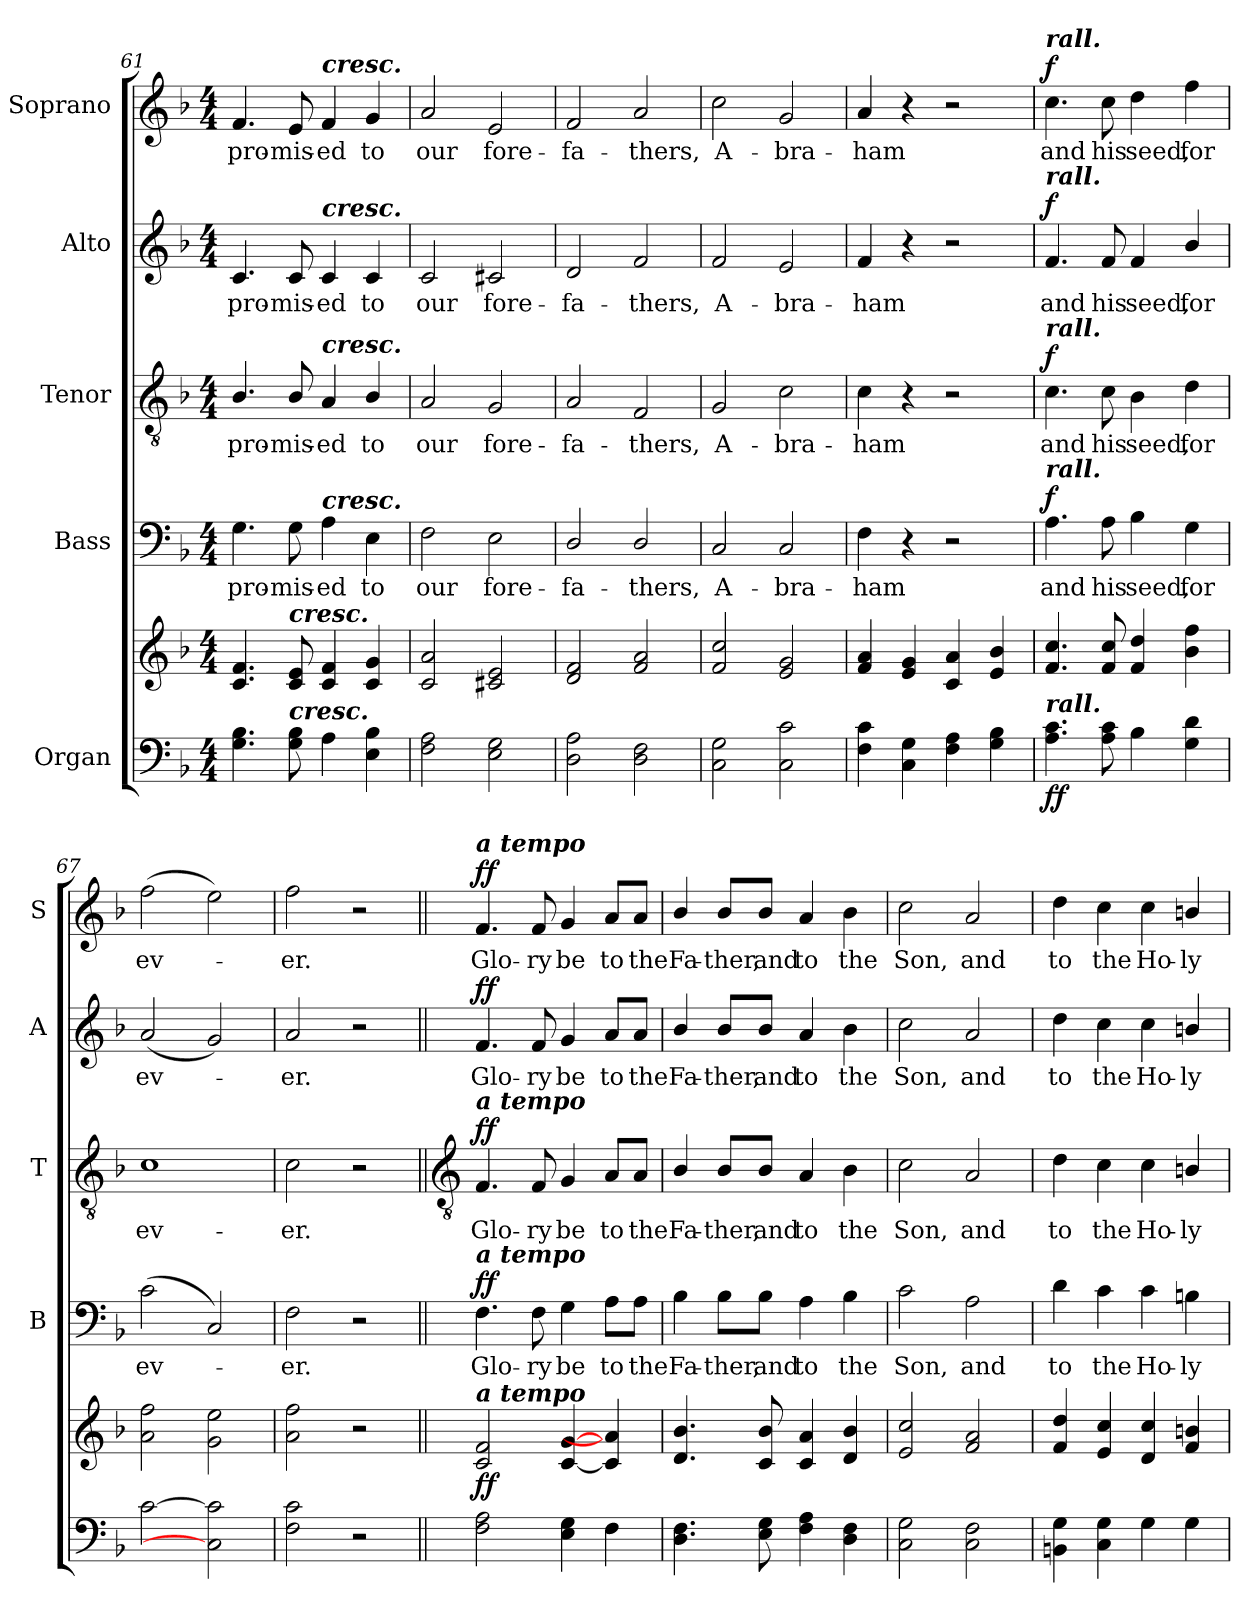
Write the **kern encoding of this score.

**kern	**kern	**dynam	**kern	**text	**dynam	**kern	**text	**dynam	**kern	**text	**dynam	**kern	**text	**dynam
*part5	*part5	*part5	*part4	*part4	*part4	*part3	*part3	*part3	*part2	*part2	*part2	*part1	*part1	*part1
*staff6	*staff5	*staff5/6	*staff4	*staff4	*staff4	*staff3	*staff3	*staff3	*staff2	*staff2	*staff2	*staff1	*staff1	*staff1
*I"Organ	*	*	*I"Bass	*	*	*I"Tenor	*	*	*I"Alto	*	*	*I"Soprano	*	*
*	*	*	*I'B	*	*	*I'T	*	*	*I'A	*	*	*I'S	*	*
!!LO:LB:g=z
*clefF4	*clefG2	*	*clefF4	*	*	*clefGv2	*	*	*clefG2	*	*	*clefG2	*	*
*k[b-]	*k[b-]	*	*k[b-]	*	*	*k[b-]	*	*	*k[b-]	*	*	*k[b-]	*	*
*F:	*F:	*	*F:	*	*	*F:	*	*	*F:	*	*	*F:	*	*
*M4/4	*M4/4	*	*M4/4	*	*	*M4/4	*	*	*M4/4	*	*	*M4/4	*	*
=61	=61	=61	=61	=61	=61	=61	=61	=61	=61	=61	=61	=61	=61	=61
!	!	!	!	!LO:LY:b	!	!	!LO:LY:b	!	!	!LO:LY:b	!	!	!LO:LY:b	!
4.G 4.B-	4.c 4.f	.	4.G	pro-	.	4.B-/	pro-	.	4.c	pro-	.	4.f	pro-	.
!	!LO:TX:a:Bi:t=cresc.	!	!	!	!	!	!	!	!	!	!	!	!	!
!LO:TX:a:Bi:t=cresc.	!	!	!	!	!	!	!	!	!	!	!	!	!	!
!	!	!	!	!LO:LY:b	!	!	!LO:LY:b	!	!	!LO:LY:b	!	!	!LO:LY:b	!
8G 8B-	8c 8e	.	8G	-mis-	.	8B-/	-mis-	.	8c	-mis-	.	8e	-mis-	.
!	!	!	!	!	!	!	!	!	!	!	!	!LO:TX:a:Bi:t=cresc.	!	!
!	!	!	!	!	!	!	!	!	!LO:TX:a:Bi:t=cresc.	!	!	!	!	!
!	!	!	!	!	!	!LO:TX:a:Bi:t=cresc.	!	!	!	!	!	!	!	!
!	!	!	!LO:TX:a:Bi:t=cresc.	!	!	!	!	!	!	!	!	!	!	!
!	!	!	!	!LO:LY:b	!	!	!LO:LY:b	!	!	!LO:LY:b	!	!	!LO:LY:b	!
4A	4c 4f	.	4A	-ed	.	4A	-ed	.	4c	-ed	.	4f	-ed	.
!	!	!	!	!LO:LY:b	!	!	!LO:LY:b	!	!	!LO:LY:b	!	!	!LO:LY:b	!
4E 4B-	4c 4g	.	4E	to	.	4B-/	to	.	4c	to	.	4g	to	.
=62	=62	=62	=62	=62	=62	=62	=62	=62	=62	=62	=62	=62	=62	=62
!	!	!	!	!LO:LY:b	!	!	!LO:LY:b	!	!	!LO:LY:b	!	!	!LO:LY:b	!
2F 2A	2c 2a	.	2F	our	.	2A	our	.	2c	our	.	2a	our	.
!	!	!	!	!LO:LY:b	!	!	!LO:LY:b	!	!	!LO:LY:b	!	!	!LO:LY:b	!
2E 2G	2c#X 2e	.	2E	fore-	.	2G	fore-	.	2c#X	fore-	.	2e	fore-	.
=63	=63	=63	=63	=63	=63	=63	=63	=63	=63	=63	=63	=63	=63	=63
!	!	!	!	!LO:LY:b	!	!	!LO:LY:b	!	!	!LO:LY:b	!	!	!LO:LY:b	!
2D 2A	2d 2f	.	2D/	-fa-	.	2A	-fa-	.	2d	-fa-	.	2f	-fa-	.
!	!	!	!	!LO:LY:b	!	!	!LO:LY:b	!	!	!LO:LY:b	!	!	!LO:LY:b	!
2D 2F	2f 2a	.	2D/	-thers,	.	2F	-thers,	.	2f	-thers,	.	2a	-thers,	.
=64	=64	=64	=64	=64	=64	=64	=64	=64	=64	=64	=64	=64	=64	=64
!	!	!	!	!LO:LY:b	!	!	!LO:LY:b	!	!	!LO:LY:b	!	!	!LO:LY:b	!
2C\ 2G\	2f 2cc	.	2C	A-	.	2G	A-	.	2f	A-	.	2cc	A-	.
!	!	!	!	!LO:LY:b	!	!	!LO:LY:b	!	!	!LO:LY:b	!	!	!LO:LY:b	!
2C\ 2c\	2e 2g	.	2C	-bra-	.	2c	-bra-	.	2e	-bra-	.	2g	-bra-	.
=65	=65	=65	=65	=65	=65	=65	=65	=65	=65	=65	=65	=65	=65	=65
!	!	!	!	!LO:LY:b	!	!	!LO:LY:b	!	!	!LO:LY:b	!	!	!LO:LY:b	!
4F 4c	4f 4a	.	4F	-ham	.	4c	-ham	.	4f	-ham	.	4a	-ham	.
4C 4G	4e 4g	.	4r	.	.	4r	.	.	4r	.	.	4r	.	.
4F 4A	4c 4a	.	2r	.	.	2r	.	.	2r	.	.	2r	.	.
4G 4B-	4e 4b-	.	.	.	.	.	.	.	.	.	.	.	.	.
=66	=66	=66	=66	=66	=66	=66	=66	=66	=66	=66	=66	=66	=66	=66
!	!	!	!	!	!	!	!	!	!	!	!	!LO:TX:a:Bi:t=rall.	!	!
!	!	!	!	!	!	!	!	!	!LO:TX:a:Bi:t=rall.	!	!	!	!	!
!	!	!	!	!	!	!LO:TX:a:Bi:t=rall.	!	!	!	!	!	!	!	!
!	!	!	!LO:TX:a:Bi:t=rall.	!	!	!	!	!	!	!	!	!	!	!
!LO:TX:a:Bi:t=rall.	!	!	!	!	!	!	!	!	!	!	!	!	!	!
!	!	!LO:DY:b=2	!	!LO:LY:b	!	!	!LO:LY:b	!	!	!LO:LY:b	!	!	!LO:LY:b	!
!	!	!LO:DY:n=1:b	!	!	!LO:DY:b	!	!	!LO:DY:b	!	!	!LO:DY:b	!	!	!LO:DY:b
4.A 4.c	4.f 4.cc	f f	4.A	and	f	4.c	and	f	4.f	and	f	4.cc	and	f
!	!	!	!	!LO:LY:b	!	!	!LO:LY:b	!	!	!LO:LY:b	!	!	!LO:LY:b	!
8A 8c	8f 8cc	.	8A	his	.	8c	his	.	8f	his	.	8cc	his	.
!	!	!	!	!LO:LY:b	!	!	!LO:LY:b	!	!	!LO:LY:b	!	!	!LO:LY:b	!
4B-	4f 4dd	.	4B-	seed,	.	4B-	seed,	.	4f	seed,	.	4dd	seed,	.
!	!	!	!	!LO:LY:b	!	!	!LO:LY:b	!	!	!LO:LY:b	!	!	!LO:LY:b	!
4G 4d	4b-\ 4ff\	.	4G	for	.	4d	for	.	4b-/	for	.	4ff	for	.
=67	=67	=67	=67	=67	=67	=67	=67	=67	=67	=67	=67	=67	=67	=67
!	!	!	!	!LO:LY:b	!	!	!LO:LY:b	!	!	!LO:LY:b	!	!	!LO:LY:b	!
[2c	2a\ 2ff\	.	(2c	ev-	.	1c	ev-	.	(<2a	ev-	.	(>2ff	ev-	.
2C] 2c]	2g\ 2ee\	.	2C)	.	.	.	.	.	2g)	.	.	2ee)	.	.
=68	=68	=68	=68	=68	=68	=68	=68	=68	=68	=68	=68	=68	=68	=68
!	!	!	!	!LO:LY:b	!	!	!LO:LY:b	!	!	!LO:LY:b	!	!	!LO:LY:b	!
2F 2c	2a\ 2ff\	.	2F	er.	.	2c	-er.	.	2a	er.	.	2ff	er.	.
2r	2r	.	2r	.	.	2r	.	.	2r	.	.	2r	.	.
!!LO:LB:g=z
=69||	=69||	=69||	=69||	=69||	=69||	=69||	=69||	=69||	=69||	=69||	=69||	=69||	=69||	=69||
*	*	*	*	*	*	*clefGv2	*	*	*	*	*	*	*	*
*^	*	*	*	*	*	*	*	*	*	*	*	*	*	*
!	!	!	!	!	!	!	!	!	!	!	!	!	!LO:TX:a:Bi:t=a tempo	!	!
!	!	!	!	!	!	!	!LO:TX:a:Bi:t=a tempo	!	!	!	!	!	!	!	!
!	!	!	!	!LO:TX:a:Bi:t=a tempo	!	!	!	!	!	!	!	!	!	!	!
!	!	!LO:TX:a:Bi:t=a tempo	!	!	!	!	!	!	!	!	!	!	!	!	!
!	!	!	!LO:DY:b	!	!LO:LY:b	!LO:DY:b	!	!LO:LY:b	!LO:DY:b	!	!LO:LY:b	!LO:DY:b	!	!LO:LY:b	!LO:DY:b
2.ryy	2F 2A	2c/ 2f/	ff	4.F	Glo-	ff	4.F	Glo-	ff	4.f	Glo-	ff	4.f	Glo-	ff
!	!	!	!	!	!LO:LY:b	!	!	!LO:LY:b	!	!	!LO:LY:b	!	!	!LO:LY:b	!
.	.	.	.	8F	-ry	.	8F	-ry	.	8f	-ry	.	8f	-ry	.
!	!	!	!	!	!LO:LY:b	!	!	!LO:LY:b	!	!	!LO:LY:b	!	!	!LO:LY:b	!
.	4E 4G	[4c/ [4g/	.	4G	be	.	4G	be	.	4g	be	.	4g	be	.
!	!	!	!	!	!LO:LY:b	!	!	!LO:LY:b	!	!	!LO:LY:b	!	!	!LO:LY:b	!
4ryy	4F	4c/] 4a/]	.	8A\L	to	.	8A/L	to	.	8a/L	to	.	8a/L	to	.
!	!	!	!	!	!LO:LY:b	!	!	!LO:LY:b	!	!	!LO:LY:b	!	!	!LO:LY:b	!
.	.	.	.	8A\J	the	.	8A/J	the	.	8a/J	the	.	8a/J	the	.
=70	=70	=70	=70	=70	=70	=70	=70	=70	=70	=70	=70	=70	=70	=70	=70
!	!	!	!	!	!LO:LY:b	!	!	!LO:LY:b	!	!	!LO:LY:b	!	!	!LO:LY:b	!
2ryy	4.D\ 4.F\	4.d/ 4.b-/	.	4B-\	Fa-	.	4B-/	Fa-	.	4b-/	Fa-	.	4b-/	Fa-	.
!	!	!	!	!	!LO:LY:b	!	!	!LO:LY:b	!	!	!LO:LY:b	!	!	!LO:LY:b	!
.	.	.	.	8B-\L	-ther,	.	8B-/L	-ther,	.	8b-/L	-ther,	.	8b-/L	-ther,	.
!	!	!	!	!	!LO:LY:b	!	!	!LO:LY:b	!	!	!LO:LY:b	!	!	!LO:LY:b	!
.	8E\ 8G\	8c/ 8b-/	.	8B-\J	and	.	8B-/J	and	.	8b-/J	and	.	8b-/J	and	.
!	!	!	!	!	!LO:LY:b	!	!	!LO:LY:b	!	!	!LO:LY:b	!	!	!LO:LY:b	!
2ryy	4F 4A	4c/ 4a/	.	4A	to	.	4A	to	.	4a	to	.	4a	to	.
!	!	!	!	!	!LO:LY:b	!	!	!LO:LY:b	!	!	!LO:LY:b	!	!	!LO:LY:b	!
.	4D 4F	4d/ 4b-/	.	4B-	the	.	4B-	the	.	4b-	the	.	4b-	the	.
=71	=71	=71	=71	=71	=71	=71	=71	=71	=71	=71	=71	=71	=71	=71	=71
!	!	!	!	!	!LO:LY:b	!	!	!LO:LY:b	!	!	!LO:LY:b	!	!	!LO:LY:b	!
1ryy	2C\ 2G\	2e/ 2cc/	.	2c	Son,	.	2c	Son,	.	2cc	Son,	.	2cc	Son,	.
!	!	!	!	!	!LO:LY:b	!	!	!LO:LY:b	!	!	!LO:LY:b	!	!	!LO:LY:b	!
.	2C\ 2F\	2f/ 2a/	.	2A	and	.	2A	and	.	2a	and	.	2a	and	.
=72	=72	=72	=72	=72	=72	=72	=72	=72	=72	=72	=72	=72	=72	=72	=72
!	!	!	!	!	!LO:LY:b	!	!	!LO:LY:b	!	!	!LO:LY:b	!	!	!LO:LY:b	!
2.ryy	4BBn\ 4G\	4f/ 4dd/	.	4d	to	.	4d	to	.	4dd	to	.	4dd	to	.
!	!	!	!	!	!LO:LY:b	!	!	!LO:LY:b	!	!	!LO:LY:b	!	!	!LO:LY:b	!
.	4C\ 4G\	4e/ 4cc/	.	4c	the	.	4c	the	.	4cc	the	.	4cc	the	.
!	!	!	!	!	!LO:LY:b	!	!	!LO:LY:b	!	!	!LO:LY:b	!	!	!LO:LY:b	!
.	4G	4d/ 4cc/	.	4c	Ho-	.	4c	Ho-	.	4cc	Ho-	.	4cc	Ho-	.
!	!	!	!	!	!LO:LY:b	!	!	!LO:LY:b	!	!	!LO:LY:b	!	!	!LO:LY:b	!
4ryy	4G	4f/ 4bn/	.	4Bn	-ly	.	4Bn/	-ly	.	4bn/	-ly	.	4bn/	-ly	.
*v	*v	*	*	*	*	*	*	*	*	*	*	*	*	*	*
=	=	=	=	=	=	=	=	=	=	=	=	=	=	=
*-	*-	*-	*-	*-	*-	*-	*-	*-	*-	*-	*-	*-	*-	*-
